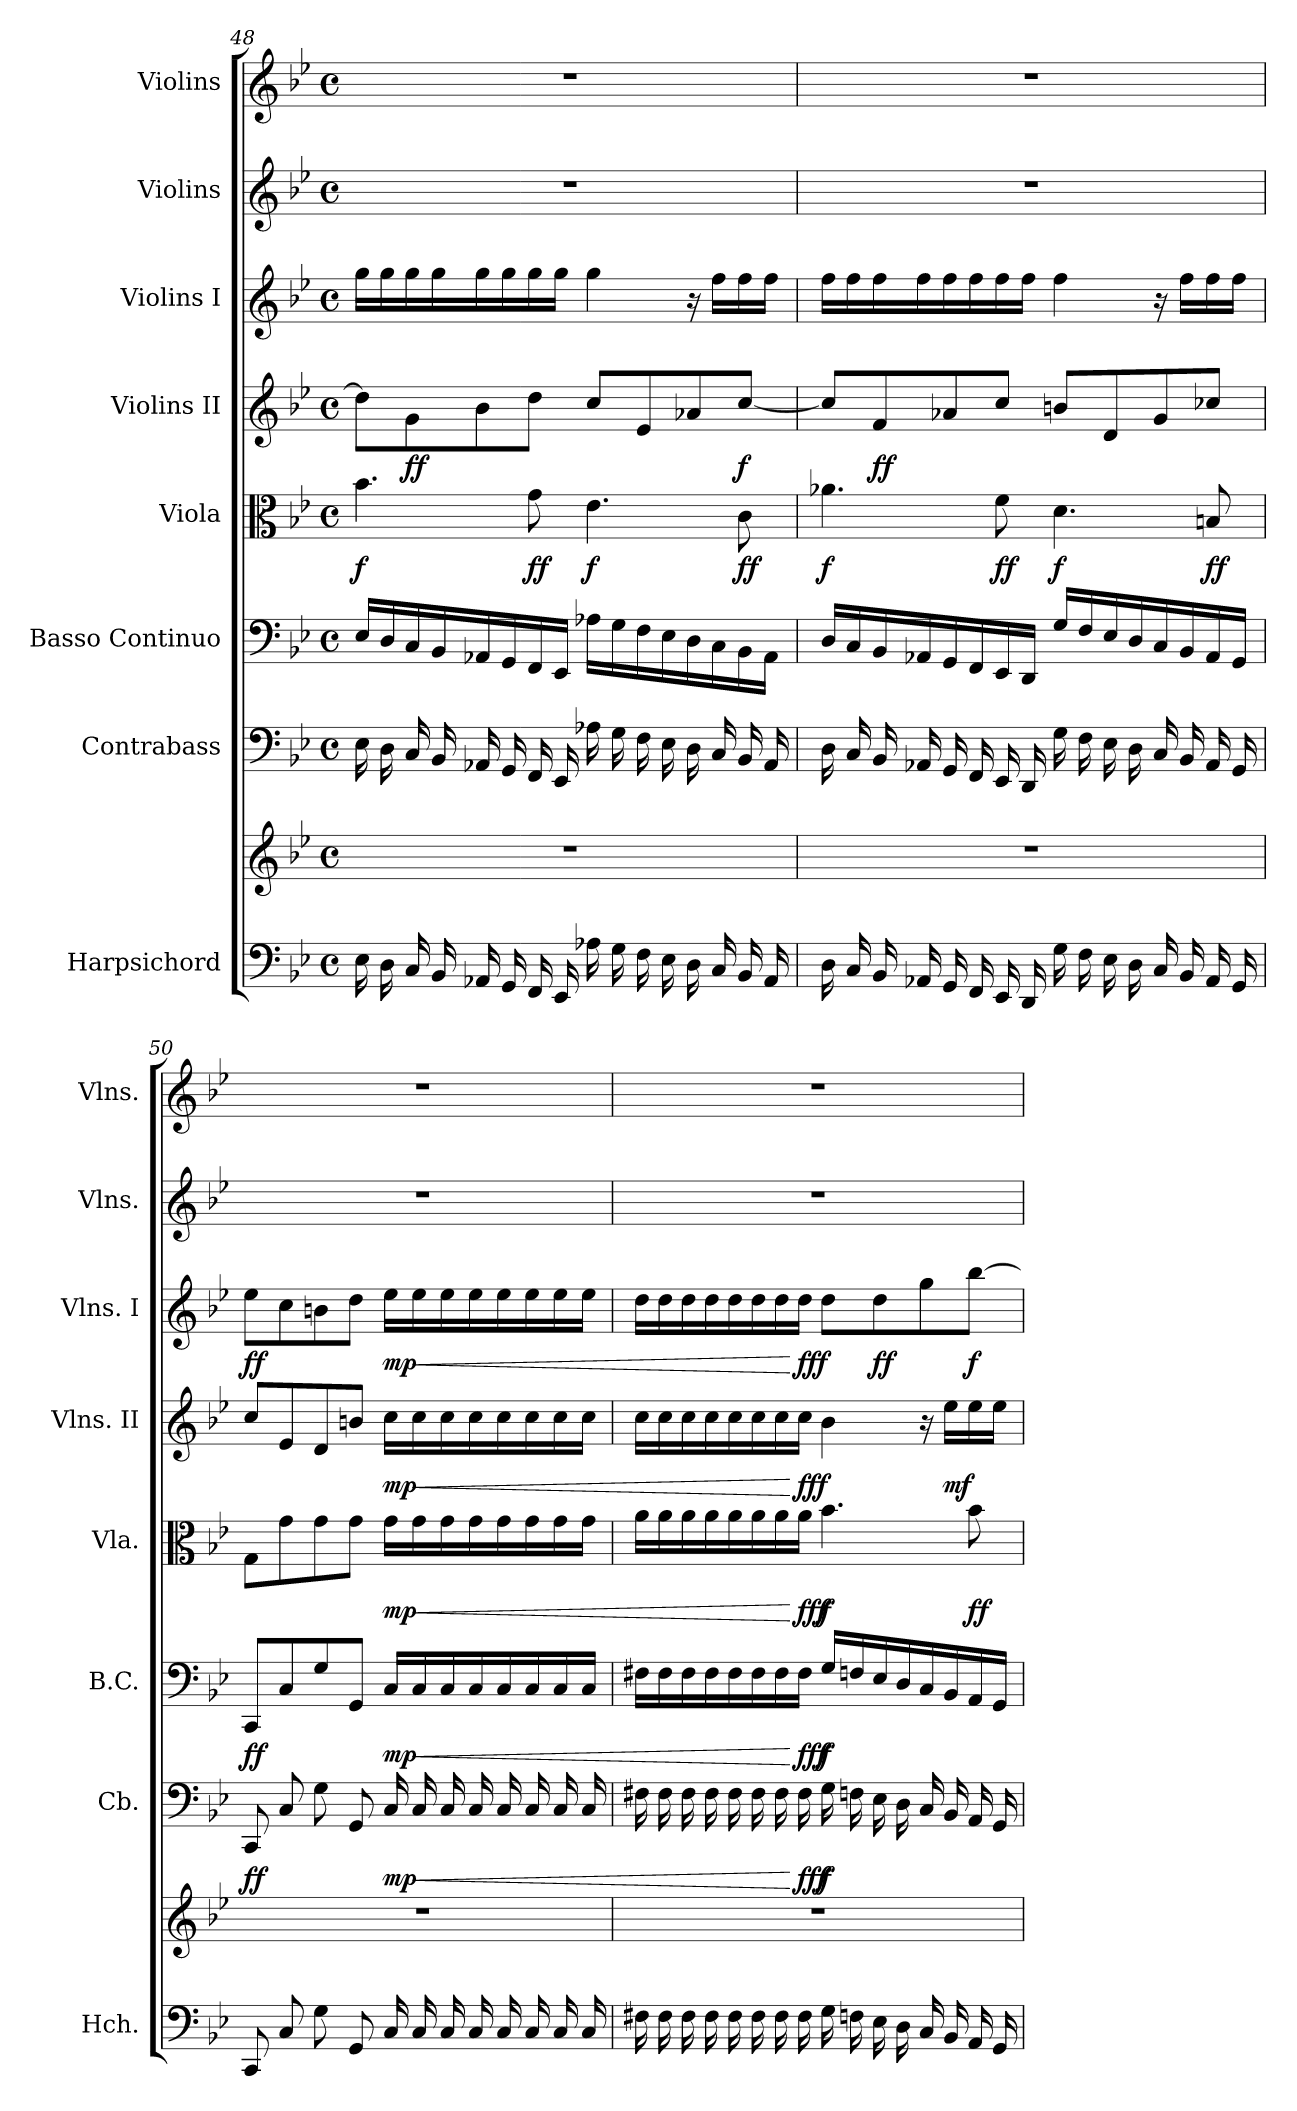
**kern	**kern	**kern	**dynam	**kern	**dynam	**kern	**dynam	**kern	**dynam	**kern	**dynam	**kern	**kern
*part8	*part8	*part7	*part7	*part6	*part6	*part5	*part5	*part4	*part4	*part3	*part3	*part2	*part1
*staff9	*staff8	*staff7	*staff7	*staff6	*staff6	*staff5	*staff5	*staff4	*staff4	*staff3	*staff3	*staff2	*staff1
*I"Harpsichord	*	*I"Contrabass	*	*I"Basso Continuo	*	*I"Viola	*	*I"Violins II	*	*I"Violins I	*	*I"Violins	*I"Violins
*I'Hch.	*	*I'Cb.	*	*I'B.C.	*	*I'Vla.	*	*I'Vlns. II	*	*I'Vlns. I	*	*I'Vlns.	*I'Vlns.
*clefF4	*clefG2	*clefF4	*	*clefF4	*	*clefC3	*	*clefG2	*	*clefG2	*	*clefG2	*clefG2
*	*	*ITrd7c12	*	*	*	*	*	*	*	*	*	*	*
*k[b-e-]	*k[b-e-]	*k[b-e-]	*	*k[b-e-]	*	*k[b-e-]	*	*k[b-e-]	*	*k[b-e-]	*	*k[b-e-]	*k[b-e-]
*M4/4	*M4/4	*M4/4	*	*M4/4	*	*M4/4	*	*M4/4	*	*M4/4	*	*M4/4	*M4/4
*met(c)	*met(c)	*met(c)	*	*met(c)	*	*met(c)	*	*met(c)	*	*met(c)	*	*met(c)	*met(c)
=48	=48	=48	=48	=48	=48	=48	=48	=48	=48	=48	=48	=48	=48
!	!	!	!	!	!	!	!LO:DY:b	!	!	!	!	!	!
16E-\	1r	16EE-\	.	16E-/LL	.	4.b-\	f	8dd\L]	.	16gg\LL	.	1r	1r
16D\	.	16DD\	.	16D/	.	.	.	.	.	16gg\	.	.	.
!	!	!	!	!	!	!	!	!	!LO:DY:b	!	!	!	!
16C/	.	16CC/	.	16C/	.	.	.	8g\	ff	16gg\	.	.	.
16BB-/	.	16BBB-/	.	16BB-/	.	.	.	.	.	16gg\	.	.	.
16AA-X/	.	16AAA-X/	.	16AA-X/	.	.	.	8b-\	.	16gg\	.	.	.
16GG/	.	16GGG/	.	16GG/	.	.	.	.	.	16gg\	.	.	.
!	!	!	!	!	!	!	!LO:DY:b	!	!	!	!	!	!
16FF/	.	16FFF/	.	16FF/	.	8g\	ff	8dd\J	.	16gg\	.	.	.
16EE-/	.	16EEE-/	.	16EE-/JJ	.	.	.	.	.	16gg\JJ	.	.	.
!	!	!	!	!	!	!	!LO:DY:b	!	!	!	!	!	!
16A-X\	.	16AA-X\	.	16A-X\LL	.	4.e-\	f	8cc/L	.	4gg\	.	.	.
16G\	.	16GG\	.	16G\	.	.	.	.	.	.	.	.	.
16F\	.	16FF\	.	16F\	.	.	.	8e-/	.	.	.	.	.
16E-\	.	16EE-\	.	16E-\	.	.	.	.	.	.	.	.	.
16D\	.	16DD\	.	16D\	.	.	.	8a-X/	.	16r	.	.	.
16C/	.	16CC/	.	16C\	.	.	.	.	.	16ff\LL	.	.	.
!	!	!	!	!	!	!	!LO:DY:b	!	!LO:DY:b	!	!	!	!
16BB-/	.	16BBB-/	.	16BB-\	.	8c\	ff	[8cc/J	f	16ff\	.	.	.
16AA-/	.	16AAA-/	.	16AA-\JJ	.	.	.	.	.	16ff\JJ	.	.	.
!!LO:LB:g=z
=49	=49	=49	=49	=49	=49	=49	=49	=49	=49	=49	=49	=49	=49
!	!	!	!	!	!	!	!LO:DY:b	!	!	!	!	!	!
16D\	1r	16DD\	.	16D/LL	.	4.a-X\	f	8cc/L]	.	16ff\LL	.	1r	1r
16C/	.	16CC/	.	16C/	.	.	.	.	.	16ff\	.	.	.
!	!	!	!	!	!	!	!	!	!LO:DY:b	!	!	!	!
16BB-/	.	16BBB-/	.	16BB-/	.	.	.	8f/	ff	16ff\	.	.	.
16AA-X/	.	16AAA-X/	.	16AA-X/	.	.	.	.	.	16ff\	.	.	.
16GG/	.	16GGG/	.	16GG/	.	.	.	8a-X/	.	16ff\	.	.	.
16FF/	.	16FFF/	.	16FF/	.	.	.	.	.	16ff\	.	.	.
!	!	!	!	!	!	!	!LO:DY:b	!	!	!	!	!	!
16EE-/	.	16EEE-/	.	16EE-/	.	8f\	ff	8cc/J	.	16ff\	.	.	.
16DD/	.	16DDD/	.	16DD/JJ	.	.	.	.	.	16ff\JJ	.	.	.
!	!	!	!	!	!	!	!LO:DY:b	!	!	!	!	!	!
16G\	.	16GG\	.	16G/LL	.	4.d\	f	8bn/L	.	4ff\	.	.	.
16F\	.	16FF\	.	16F/	.	.	.	.	.	.	.	.	.
16E-\	.	16EE-\	.	16E-/	.	.	.	8d/	.	.	.	.	.
16D\	.	16DD\	.	16D/	.	.	.	.	.	.	.	.	.
16C/	.	16CC/	.	16C/	.	.	.	8g/	.	16r	.	.	.
16BB-/	.	16BBB-/	.	16BB-/	.	.	.	.	.	16ff\LL	.	.	.
!	!	!	!	!	!	!	!LO:DY:b	!	!	!	!	!	!
16AA-/	.	16AAA-/	.	16AA-/	.	8Bn/	ff	8cc-X/J	.	16ff\	.	.	.
16GG/	.	16GGG/	.	16GG/JJ	.	.	.	.	.	16ff\JJ	.	.	.
=50	=50	=50	=50	=50	=50	=50	=50	=50	=50	=50	=50	=50	=50
!	!	!	!LO:DY:b	!	!LO:DY:b	!	!	!	!	!	!LO:DY:b	!	!
8CC/	1r	8CCC/	ff	8CC/L	ff	8G\L	.	8cc/L	.	8ee-\L	ff	1r	1r
8C/	.	8CC/	.	8C/	.	8g\	.	8e-/	.	8cc\	.	.	.
8G\	.	8GG\	.	8G/	.	8g\	.	8d/	.	8bn\	.	.	.
8GG/	.	8GGG/	.	8GG/J	.	8g\J	.	8bn/J	.	8dd\J	.	.	.
!	!	!	!LO:DY:b	!	!LO:DY:b	!	!LO:DY:b	!	!LO:DY:b	!	!LO:DY:b	!	!
16C/	.	16CC/	mp	16C/LL	mp	16g\LL	mp	16cc\LL	mp	16ee-\LL	mp	.	.
!	!	!	!LO:HP:b	!	!LO:HP:b	!	!LO:HP:b	!	!LO:HP:b	!	!LO:HP:b	!	!
16C/	.	16CC/	<	16C/	<	16g\	<	16cc\	<	16ee-\	<	.	.
16C/	.	16CC/	.	16C/	.	16g\	.	16cc\	.	16ee-\	.	.	.
16C/	.	16CC/	.	16C/	.	16g\	.	16cc\	.	16ee-\	.	.	.
16C/	.	16CC/	.	16C/	.	16g\	.	16cc\	.	16ee-\	.	.	.
16C/	.	16CC/	.	16C/	.	16g\	.	16cc\	.	16ee-\	.	.	.
16C/	.	16CC/	.	16C/	.	16g\	.	16cc\	.	16ee-\	.	.	.
16C/	.	16CC/	.	16C/JJ	.	16g\JJ	.	16cc\JJ	.	16ee-\JJ	.	.	.
!!LO:PB:g=z
=51	=51	=51	=51	=51	=51	=51	=51	=51	=51	=51	=51	=51	=51
16F#X\	1r	16FF#X\	.	16F#X\LL	.	16a\LL	.	16cc\LL	.	16dd\LL	.	1r	1r
16F#\	.	16FF#\	.	16F#\	.	16a\	.	16cc\	.	16dd\	.	.	.
16F#\	.	16FF#\	.	16F#\	.	16a\	.	16cc\	.	16dd\	.	.	.
16F#\	.	16FF#\	.	16F#\	.	16a\	.	16cc\	.	16dd\	.	.	.
16F#\	.	16FF#\	.	16F#\	.	16a\	.	16cc\	.	16dd\	.	.	.
16F#\	.	16FF#\	.	16F#\	.	16a\	.	16cc\	.	16dd\	.	.	.
16F#\	.	16FF#\	.	16F#\	.	16a\	.	16cc\	.	16dd\	.	.	.
!	!	!	!LO:DY:n=1:b	!	!LO:DY:n=1:b	!	!LO:DY:n=1:b	!	!LO:DY:n=1:b	!	!LO:DY:n=1:b	!	!
16F#\	.	16FF#\	[ fff	16F#\JJ	[ fff	16a\JJ	[ fff	16cc\JJ	[ fff	16dd\JJ	[ fff	.	.
!	!	!	!LO:DY:n=2:b	!	!LO:DY:n=2:b	!	!LO:DY:n=2:b	!	!	!	!	!	!
16G\	.	16GG\	f	16G/LL	f	4.b-\	f	4b-\	.	8dd\L	.	.	.
16Fn\	.	16FFn\	.	16Fn/	.	.	.	.	.	.	.	.	.
!	!	!	!	!	!	!	!	!	!	!	!LO:DY:n=2:b	!	!
16E-\	.	16EE-\	.	16E-/	.	.	.	.	.	8dd\	ff	.	.
16D\	.	16DD\	.	16D/	.	.	.	.	.	.	.	.	.
16C/	.	16CC/	.	16C/	.	.	.	16r	.	8gg\	.	.	.
!	!	!	!	!	!	!	!	!	!LO:DY:n=2:b	!	!	!	!
16BB-/	.	16BBB-/	.	16BB-/	.	.	.	16ee-\LL	mf	.	.	.	.
!	!	!	!	!	!	!	!LO:DY:n=3:b	!	!	!	!LO:DY:n=3:b	!	!
16AA/	.	16AAA/	.	16AA/	.	8b-\	ff	16ee-\	.	[8bb-\J	f	.	.
16GG/	.	16GGG/	.	16GG/JJ	.	.	.	16ee-\JJ	.	.	.	.	.
=	=	=	=	=	=	=	=	=	=	=	=	=	=
*-	*-	*-	*-	*-	*-	*-	*-	*-	*-	*-	*-	*-	*-
